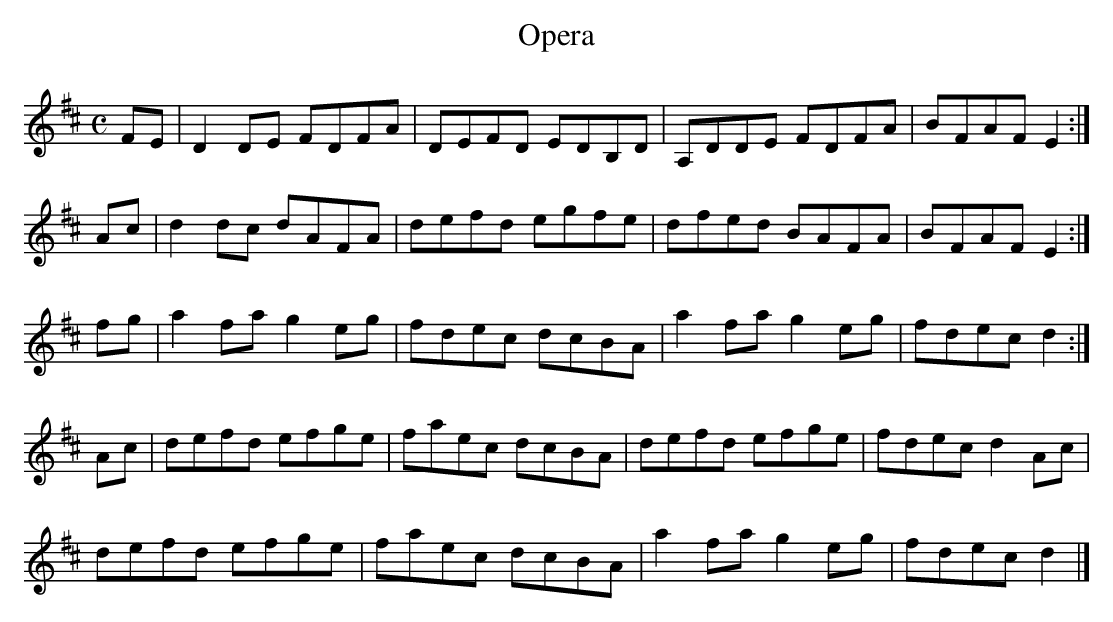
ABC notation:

X:1
T:Opera
M:C
L:1/8
K:D Major
FE|D2DE FDFA|DEFD EDB,D|A,DDE FDFA|BFAF E2:|!
Ac|d2dc dAFA|defd egfe|dfed BAFA|BFAF E2:|!
fg|a2fa g2eg|fdec dcBA|a2fa g2eg|fdec d2:|!
Ac|defd efge|faec dcBA|defd efge|fdec d2Ac|!
defd efge|faec dcBA|a2fa g2eg|fdec d2|]!
